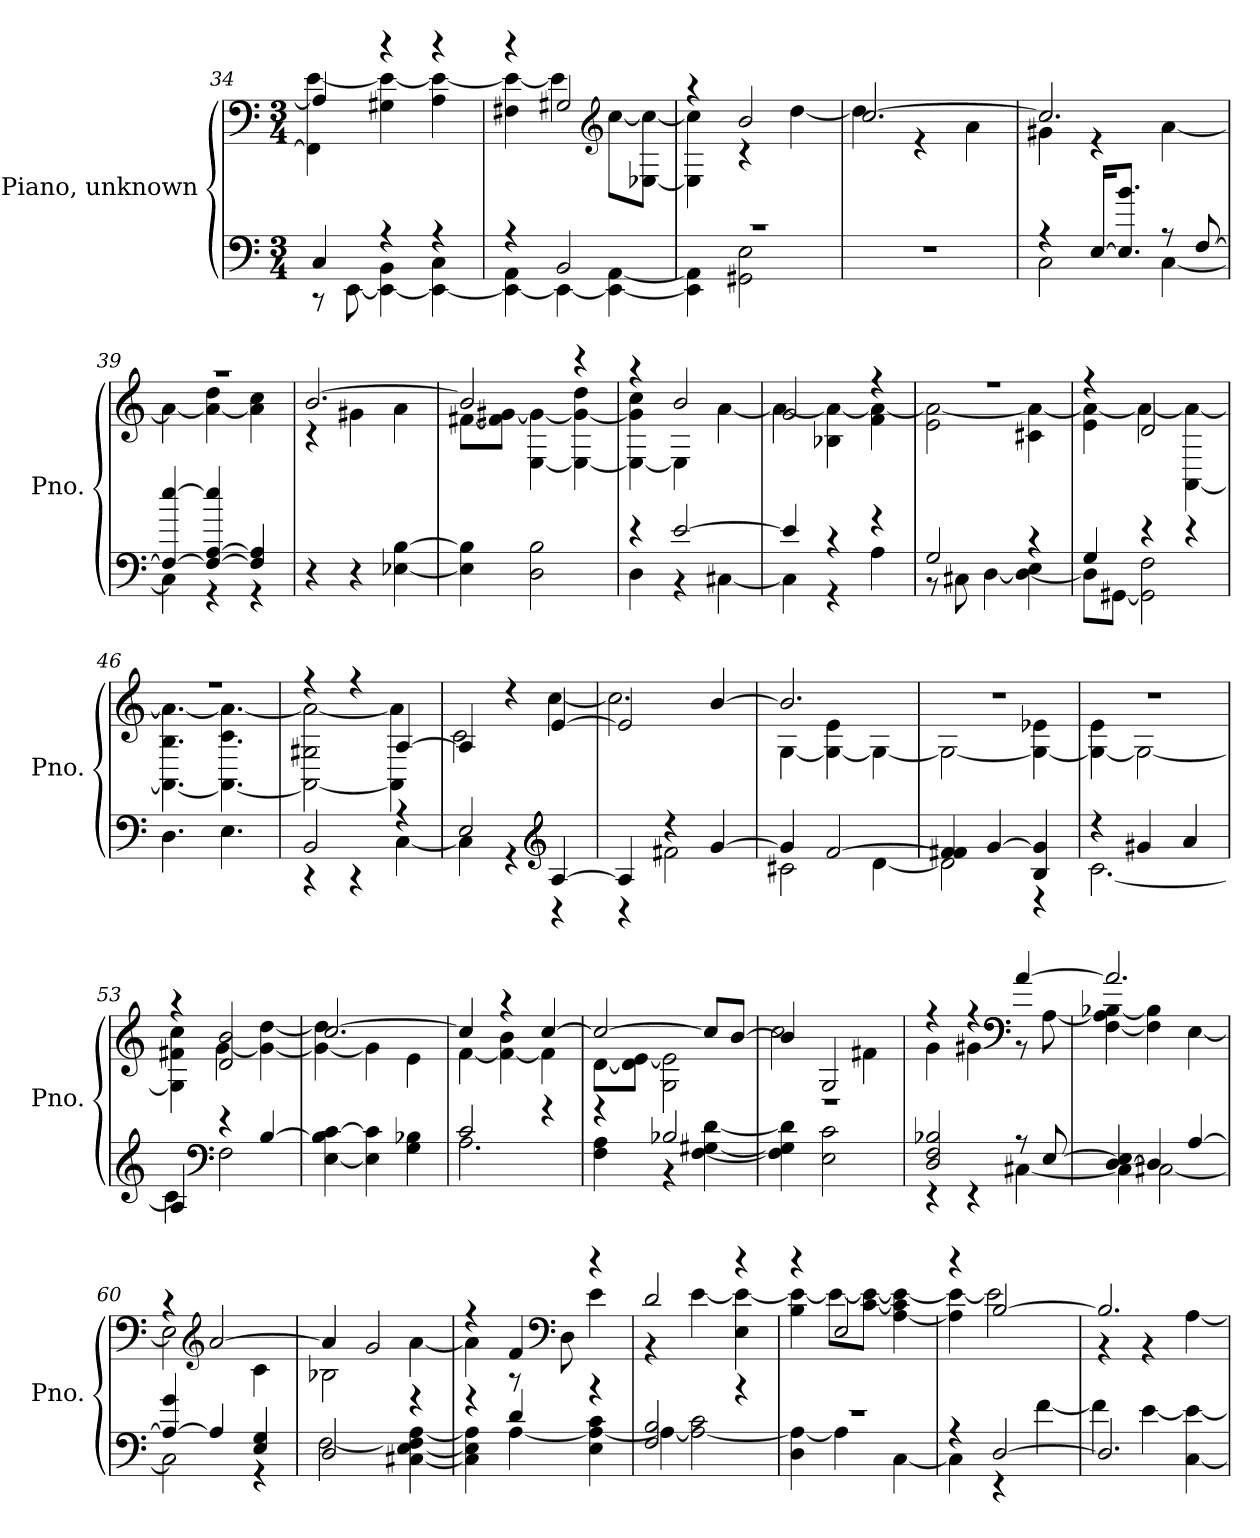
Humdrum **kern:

**kern	**kern
*part1	*part1
*staff2	*staff1
*I"Piano, unknown	*
*I'Pno.	*
!!LO:LB:g=z
*clefF4	*clefF4
*k[]	*k[]
*M3/4	*M3/4
=34	=34
*^	*^
4C/	8r	4A/]	4FF\] [4e\
.	[8EE\	.	.
4r	4EE\_ 4BB\	4r	4G#X\ 4e\_
4r	4EE\_ 4C\	4r	4A\ 4e\_
=35	=35	=35	=35
4r	4EE\_ 4AA\	4r	4F#X\ 4e\_
2BB/	4EE\_	2G#X/	4e\]
*	*	*clefG2	*
.	4EE\_ [4AA\	.	[8cc\L
.	.	.	[8E-X\ 8cc\_J
=36	=36	=36	=36
2.r	4EE\] 4AA\]	4r	4E-\] 4cc\]
.	2GG#X\ 2E\	2b/	4r
.	.	.	[4dd\
*v	*v	*	*
=37	=37	=37
2.r	[2.cc/	4dd\]
.	.	4r
.	.	4a\
=38	=38	=38
*^	*	*
4r	2C\	2.cc/]	4g#X\
[16E/KL	.	.	4r
8.E/] 8.b/J	.	.	.
8r	[4C\	.	[4a\
[8F/	.	.	.
=39	=39	=39	=39
4F/_ [4ee/	4C\]	2.r	4a\_
4F/_ [4A/ 4ee/]	4r	.	4a\_ 4dd\
4F/] 4A/]	4r	.	4a\] 4cc\
*v	*v	*	*
!!LO:PB:g=z	!!
=40	=40	=40
4r	[2.b/	4r
4r	.	4g#X\
[4E-X\ [4B\	.	4a\
=41	=41	=41
4E-\] 4B\]	2b/]	[8f#X\L
.	.	8f#\] [8g#X\J
2D\ 2B\	.	[4E\ 4g#\_
.	4r	4E\_ 4g#\_ 4dd\
=42	=42	=42
*^	*	*
4r	4D\	4r	4E\_ 4g#\] 4cc\
[2e/	4r	2b/	4E\]
.	[4C#X\	.	[4a\
=43	=43	=43	=43
4e/]	4C#\]	2g/	4a\_
4r	4r	.	4B-X\ 4a\_
4r	4A\	4r	4f\ 4a\_
=44	=44	=44	=44
2G/	8r	2.r	2e\ 2a\_
.	8C#X\	.	.
.	[4D\	.	.
4r	4D\_ 4E\	.	4c#X\ 4a\_
=45	=45	=45	=45
4G/	8D\L]	4r	4e\ 4a\_
.	[8GG#X\J	.	.
4r	2GG#\] 2F\	2d/	4a\_
4r	.	.	[4AA\ 4a\_
*v	*v	*	*
=46	=46	=46
4.D\	2.r	4.AA\_ 4.B\ 4.a\_
4.E\	.	4.AA\_ 4.c\ 4.a\_
!!LO:LB:g=z	!!
=47	=47	=47
*^	*	*
2BB/	4r	4r	2AA\_ 2G#X\ 2a\_
.	4r	4r	.
4r	[4C\	[4A/	4AA\] 4a\]
=48	=48	=48	=48
2E/	4C\]	4A/]	2c\
.	4r	4r	.
*clefG2	*	*	*
[4A/	4r	[4e/	[4cc\
=49	=49	=49	=49
4A/]	4r	2e/]	2.cc\]
4r	2f#X\	.	.
[4g/	.	[4b/	.
=50	=50	=50	=50
4g/]	2c#X\	2.b/]	[4G\
[2f/	.	.	4G\_ 4e\
.	[4d\	.	4G\_
=51	=51	=51	=51
4f/] 4f#X/	2d\]	2.r	2G\_
[4g/	.	.	.
4B/ 4g/]	4r	.	4G\_ 4e-X\
=52	=52	=52	=52
4r	[2.c\	2.r	4G\_ 4e\
4g#X/	.	.	2G\_
4a/	.	.	.
=53	=53	=53	=53
4A/	4c\]	4r	4G\] 4f#X\ 4cc\
*clefF4	*	*	*
4r	2F\	2d/ 2b/	[4g\
[4B/	.	.	4g\_ [4dd\
*v	*v	*	*
!!LO:LB:g=z	!!
=54	=54	=54
[4E\ 4B\] [4c\	[2.cc/	4g\_ 4dd\]
4E\] 4c\]	.	4g\]
4G\ 4B-X\	.	4e\
=55	=55	=55
*^	*	*
2c/	2.A\	4cc/]	[4f\
.	.	4r	4f\_ 4b\
4r	.	[4cc/	4f\]
=56	=56	=56	=56
4r	4F\ 4A\	2cc/_	[8d\L
.	.	.	8d\] [8e\J
2B-X/	4r	.	2G\ 2e\]
.	[4F\ [4G#X\ [4d\	8cc/L]	.
.	.	[8b/J	.
=57	=57	=57	=57
2.r	4F\] 4G#\] 4d\]	4b/]	2cc\
.	2E\ 2c\	2G/	.
.	.	.	4f#X\
=58	=58	=58	=58
2D/ 2F/ 2B-X/	4r	4r	4g\
.	4r	4r	4g#X\
*	*	*clefF4	*
8r	[4C#X\	[4a/	8r
[8E/	.	.	[8A\
=59	=59	=59	=59
[4D/ 4E/]	4C#\]	2.a/]	[4F\ 4A\] [4B-X\
4D/]	[2C#X\	.	4F\] 4B-\]
[4A/	.	.	[4E\
!!LO:LB:g=z	!!
=60	=60	=60	=60
4A/_ 4g/	2C#\]	4r	2E\]
*	*	*clefG2	*
4A/]	.	[2a/	.
4E/ 4G/	4r	.	4c\
=61	=61	=61	=61
2D/	[2F\	4a/]	2B-X\
.	.	2g/	.
4r	[4C#X\ [4E\ 4F\] [4A\	.	[4a\
=62	=62	=62	=62
4r	4C#\] 4E\] 4A\]	4r	4a\]
4d/	[4A\	4f/	8r
*	*	*clefF4	*
.	.	.	8D\
4r	4E\ 4A\_ 4c\	4r	4e\
=63	=63	=63	=63
2F/ 2B/	4A\_	2d/	4r
.	2A\_ 2c\	.	[4e\
4r	.	4r	4E\ 4e\_
=64	=64	=64	=64
2.r	4D\ 4A\_	4r	4B\ 4e\_
.	4A\]	2E/	8e\L_
.	.	.	[8c\ 8e\_J
.	[4C\	.	[4A\ 4c\] 4e\_
=65	=65	=65	=65
4r	4C\]	4r	4A\] 4e\_
[2D/	4r	[2B/	2e\]
.	[4f\	.	.
=66	=66	=66	=66
2.D/]	4f\]	2.B/]	4r
.	[4e\	.	4r
.	[4C\ 4e\_	.	[4A\
*v	*v	*	*
*	*v	*v
=	=
*-	*-
